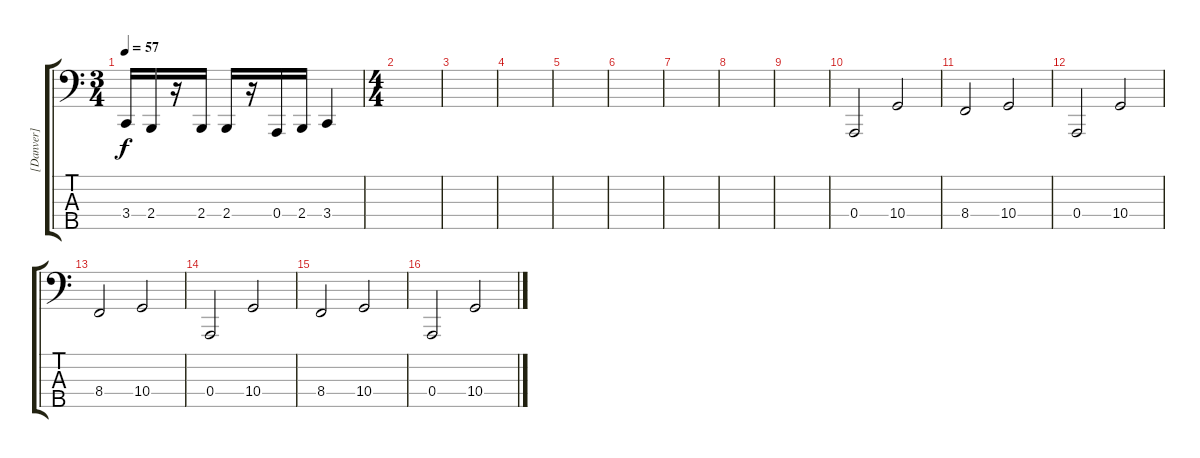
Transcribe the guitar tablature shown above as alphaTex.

\track ("[Danver]" "[Danver]") {instrument electricbassfinger}
\staff {score tabs}
\tuning (D2 A1 E1 A0 Gb0) {hide}
\ts (3 4)
\tempo 57
\clef f4
\ks c
3.4.16{dy f} 2.4.16 r.16 2.4.16 2.4.16 r.16 0.4.16 2.4.16 3.4.4 |
\ts (4 4)
|
|
|
|
|
|
|
|
0.4.2 10.4.2 |
8.4.2 10.4.2 |
0.4.2 10.4.2 |
8.4.2 10.4.2 |
0.4.2 10.4.2 |
8.4.2 10.4.2 |
0.4.2 10.4.2
